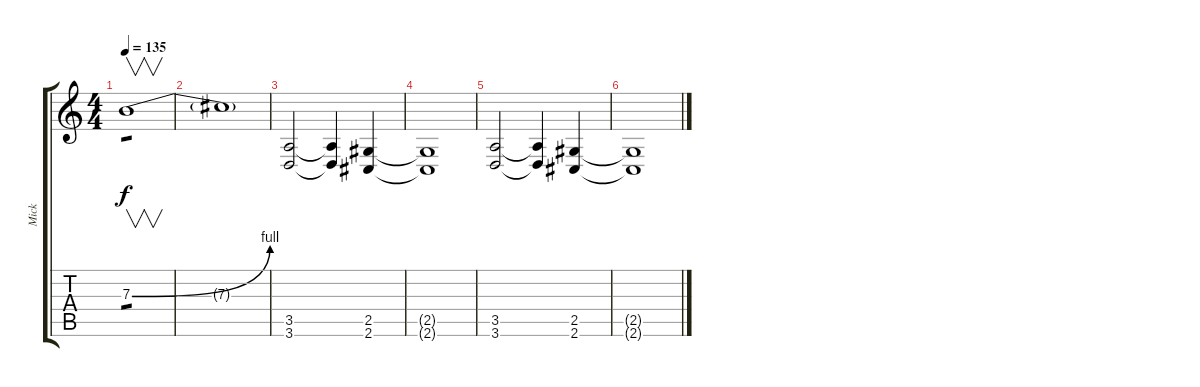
\track ("Mick" "Mick") {instrument distortionguitar}
\staff {score tabs}
\tuning (Db4 Ab3 E3 B2 Gb2 B1) {hide}
\ts (4 4)
\tempo 135
\clef g2
\ks c
7.3{be (bend 0 0 60 4)}.1{v tp 1 dy f} |
7.3{t}.1 |
(3.5 3.6).2 (3.5{t} 3.6{t}).4 (2.5 2.6).4 |
(2.5{t} 2.6{t}).1 |
(3.5 3.6).2 (3.5{t} 3.6{t}).4 (2.5 2.6).4 |
(2.5{t} 2.6{t}).1
